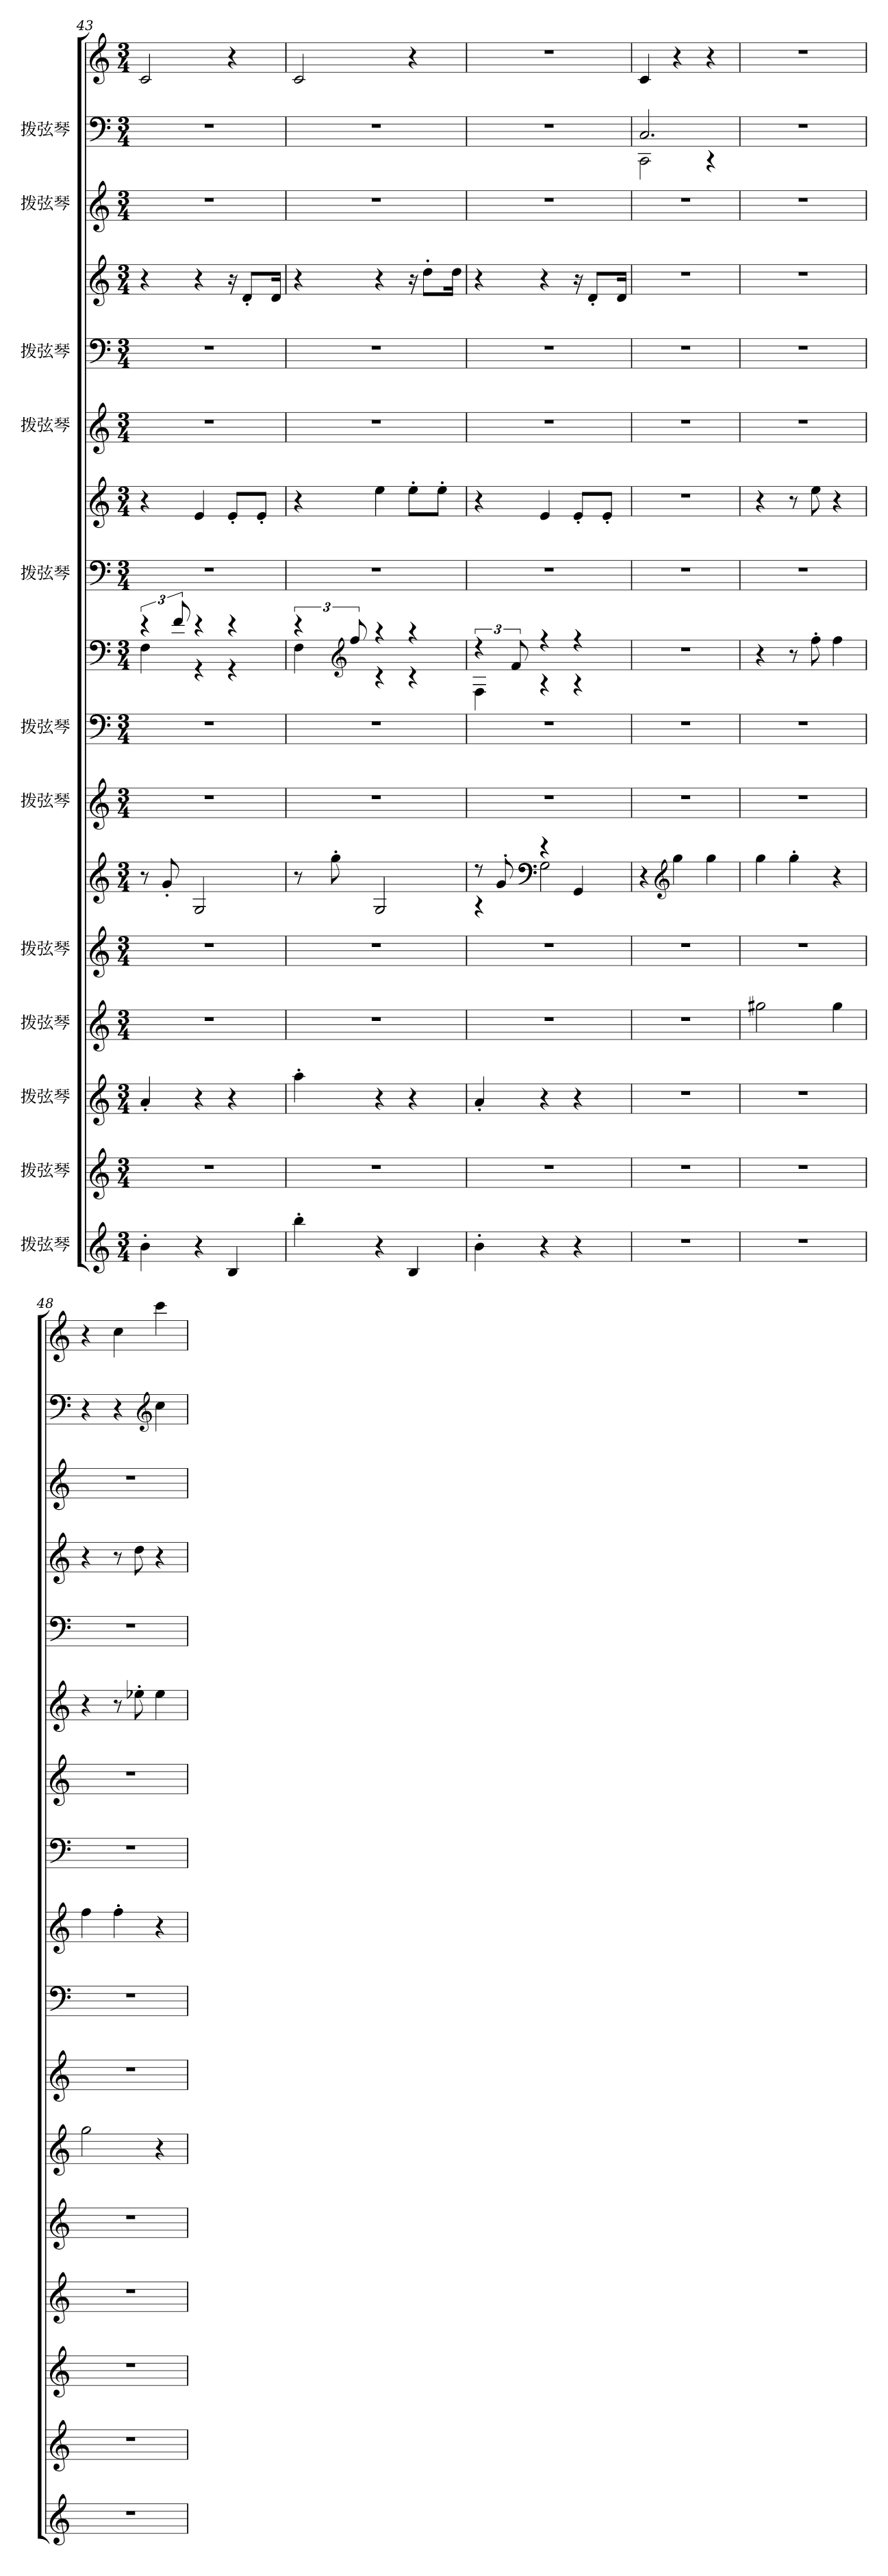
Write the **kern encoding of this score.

**kern	**kern	**kern	**kern	**kern	**kern	**kern	**kern	**kern	**kern	**kern	**kern	**kern	**kern	**kern	**kern	**kern
*part12	*part11	*part10	*part9	*part8	*part8	*part7	*part6	*part6	*part5	*part5	*part4	*part3	*part3	*part2	*part1	*part1
*staff17	*staff16	*staff15	*staff14	*staff13	*staff12	*staff11	*staff10	*staff9	*staff8	*staff7	*staff6	*staff5	*staff4	*staff3	*staff2	*staff1
*I"拨弦琴	*I"拨弦琴	*I"拨弦琴	*I"拨弦琴	*I"拨弦琴	*	*I"拨弦琴	*I"拨弦琴	*	*I"拨弦琴	*	*I"拨弦琴	*I"拨弦琴	*	*I"拨弦琴	*I"拨弦琴	*
!!LO:PB:g=z
*clefG2	*clefG2	*clefG2	*clefG2	*clefG2	*clefG2	*clefG2	*clefF4	*clefF4	*clefF4	*clefG2	*clefG2	*clefF4	*clefG2	*clefG2	*clefF4	*clefG2
*k[]	*k[]	*k[]	*k[]	*k[]	*k[]	*k[]	*k[]	*k[]	*k[]	*k[]	*k[]	*k[]	*k[]	*k[]	*k[]	*k[]
*M3/4	*M3/4	*M3/4	*M3/4	*M3/4	*M3/4	*M3/4	*M3/4	*M3/4	*M3/4	*M3/4	*M3/4	*M3/4	*M3/4	*M3/4	*M3/4	*M3/4
=43	=43	=43	=43	=43	=43	=43	=43	=43	=43	=43	=43	=43	=43	=43	=43	=43
*	*	*	*	*	*	*	*	*^	*	*	*	*	*	*	*	*
4b'\	2.r	4a'/	2.r	2.r	8r	2.r	2.r	6r	4F\	2.r	4r	2.r	2.r	4r	2.r	2.r	2c/
.	.	.	.	.	8g'/	.	.	.	.	.	.	.	.	.	.	.	.
.	.	.	.	.	.	.	.	12f/	.	.	.	.	.	.	.	.	.
4r	.	4r	.	.	2G/	.	.	4r	4r	.	4e/	.	.	4r	.	.	.
4B/	.	4r	.	.	.	.	.	4r	4r	.	8e'/L	.	.	16r	.	.	4r
.	.	.	.	.	.	.	.	.	.	.	.	.	.	8d'/L	.	.	.
.	.	.	.	.	.	.	.	.	.	.	8e'/J	.	.	.	.	.	.
.	.	.	.	.	.	.	.	.	.	.	.	.	.	16d/Jk	.	.	.
=44	=44	=44	=44	=44	=44	=44	=44	=44	=44	=44	=44	=44	=44	=44	=44	=44	=44
4bb'\	2.r	4aa'\	2.r	2.r	8r	2.r	2.r	6r	4F\	2.r	4r	2.r	2.r	4r	2.r	2.r	2c/
.	.	.	.	.	8gg'\	.	.	.	.	.	.	.	.	.	.	.	.
*	*	*	*	*	*	*	*	*clefG2	*	*	*	*	*	*	*	*	*
.	.	.	.	.	.	.	.	12ff/	.	.	.	.	.	.	.	.	.
4r	.	4r	.	.	2G/	.	.	4r	4r	.	4ee\	.	.	4r	.	.	.
4B/	.	4r	.	.	.	.	.	4r	4r	.	8ee'\L	.	.	16r	.	.	4r
.	.	.	.	.	.	.	.	.	.	.	.	.	.	8dd'\L	.	.	.
.	.	.	.	.	.	.	.	.	.	.	8ee'\J	.	.	.	.	.	.
.	.	.	.	.	.	.	.	.	.	.	.	.	.	16dd\Jk	.	.	.
=45	=45	=45	=45	=45	=45	=45	=45	=45	=45	=45	=45	=45	=45	=45	=45	=45	=45
*	*	*	*	*	*^	*	*	*	*	*	*	*	*	*	*	*	*
4b'\	2.r	4a'/	2.r	2.r	8r	4r	2.r	2.r	6r	4F\	2.r	4r	2.r	2.r	4r	2.r	2.r	2.r
.	.	.	.	.	8g'/	.	.	.	.	.	.	.	.	.	.	.	.	.
.	.	.	.	.	.	.	.	.	12f/	.	.	.	.	.	.	.	.	.
*	*	*	*	*	*clefF4	*	*	*	*	*	*	*	*	*	*	*	*	*
4r	.	4r	.	.	4r	2G\	.	.	4r	4r	.	4e/	.	.	4r	.	.	.
4r	.	4r	.	.	4GG/	.	.	.	4r	4r	.	8e'/L	.	.	16r	.	.	.
.	.	.	.	.	.	.	.	.	.	.	.	.	.	.	8d'/L	.	.	.
.	.	.	.	.	.	.	.	.	.	.	.	8e'/J	.	.	.	.	.	.
.	.	.	.	.	.	.	.	.	.	.	.	.	.	.	16d/Jk	.	.	.
*	*	*	*	*	*v	*v	*	*	*v	*v	*	*	*	*	*	*	*	*
=46	=46	=46	=46	=46	=46	=46	=46	=46	=46	=46	=46	=46	=46	=46	=46	=46
*	*	*	*	*	*	*	*	*	*	*	*	*	*	*	*^	*
2.r	2.r	2.r	2.r	2.r	4r	2.r	2.r	2.r	2.r	2.r	2.r	2.r	2.r	2.r	2.C/	2CC\	4c/
*	*	*	*	*	*clefG2	*	*	*	*	*	*	*	*	*	*	*	*
.	.	.	.	.	4gg\	.	.	.	.	.	.	.	.	.	.	.	4r
.	.	.	.	.	4gg\	.	.	.	.	.	.	.	.	.	.	4r	4r
*	*	*	*	*	*	*	*	*	*	*	*	*	*	*	*v	*v	*
=47	=47	=47	=47	=47	=47	=47	=47	=47	=47	=47	=47	=47	=47	=47	=47	=47
2.r	2.r	2.r	2gg#X\	2.r	4gg\	2.r	2.r	4r	2.r	4r	2.r	2.r	2.r	2.r	2.r	2.r
.	.	.	.	.	4gg'\	.	.	8r	.	8r	.	.	.	.	.	.
.	.	.	.	.	.	.	.	8ff'\	.	8ee\	.	.	.	.	.	.
.	.	.	4gg#\	.	4r	.	.	4ff\	.	4r	.	.	.	.	.	.
=48	=48	=48	=48	=48	=48	=48	=48	=48	=48	=48	=48	=48	=48	=48	=48	=48
2.r	2.r	2.r	2.r	2.r	2gg\	2.r	2.r	4ff\	2.r	2.r	4r	2.r	4r	2.r	4r	4r
.	.	.	.	.	.	.	.	4ff'\	.	.	8r	.	8r	.	4r	4cc\
.	.	.	.	.	.	.	.	.	.	.	8ee-X'\	.	8dd\	.	.	.
*	*	*	*	*	*	*	*	*	*	*	*	*	*	*	*clefG2	*
.	.	.	.	.	4r	.	.	4r	.	.	4ee-\	.	4r	.	4cc\	4ccc\
=	=	=	=	=	=	=	=	=	=	=	=	=	=	=	=	=
*-	*-	*-	*-	*-	*-	*-	*-	*-	*-	*-	*-	*-	*-	*-	*-	*-
